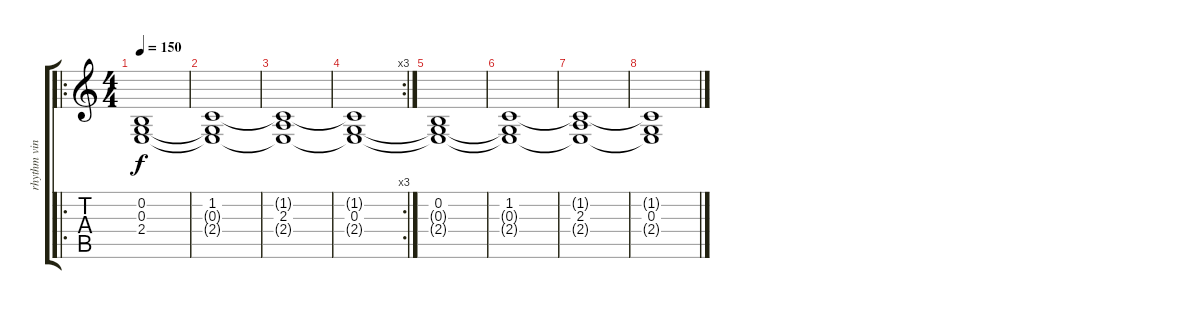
\track ("rhythm vin" "rhythm vin") {instrument viola}
\staff {score tabs}
\tuning (E4 B3 G3 D3 A2 E2) {hide}
\ro
\ts (4 4)
\tempo 150
\clef g2
\ks c
(0.2 0.3{t} 2.4{t}).1{dy f} |
(1.2 0.3{t} 2.4{t}).1 |
(1.2{t} 2.3 2.4{t}).1 |
\rc 3
(1.2{t} 0.3 2.4{t}).1 |
(0.2 0.3{t} 2.4{t}).1 |
(1.2 0.3{t} 2.4{t}).1 |
(1.2{t} 2.3 2.4{t}).1 |
(1.2{t} 0.3 2.4{t}).1
